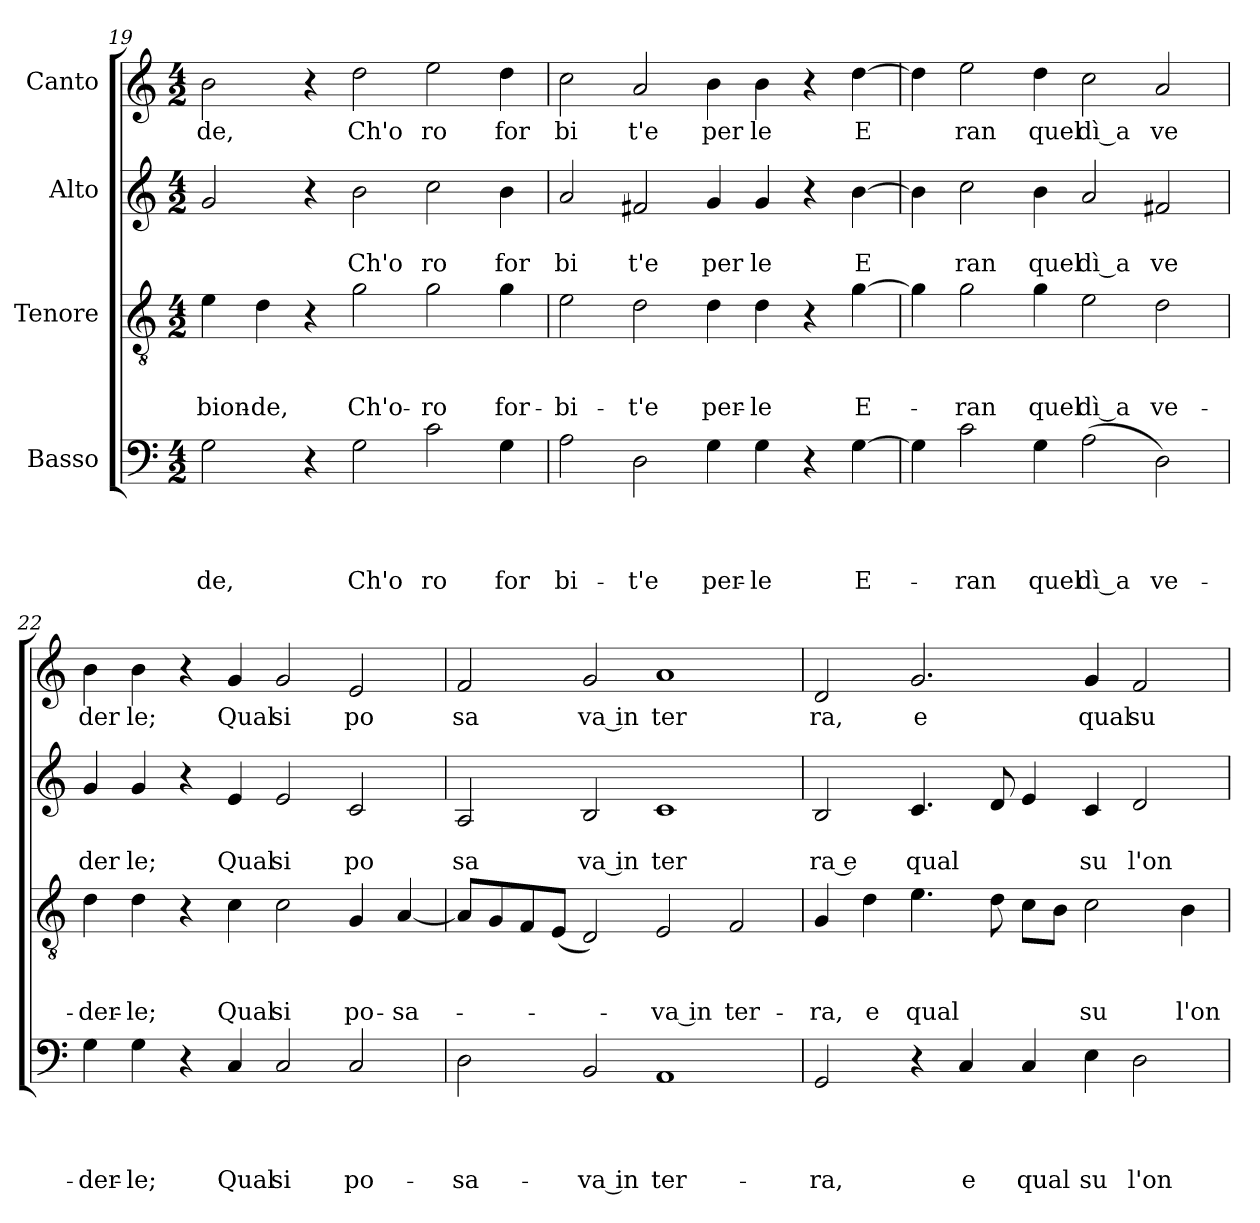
**kern	**text	**text	**text	**text	**kern	**text	**text	**text	**kern	**text	**text	**kern	**text
*part4	*part4	*part4	*part4	*part4	*part3	*part3	*part3	*part3	*part2	*part2	*part2	*part1	*part1
*staff4	*staff4	*staff4	*staff4	*staff4	*staff3	*staff3	*staff3	*staff3	*staff2	*staff2	*staff2	*staff1	*staff1
*I"Basso	*	*	*	*	*I"Tenore	*	*	*	*I"Alto	*	*	*I"Canto	*
*clefF4	*	*	*	*	*clefGv2	*	*	*	*clefG2	*	*	*clefG2	*
*k[]	*	*	*	*	*k[]	*	*	*	*k[]	*	*	*k[]	*
*C:	*	*	*	*	*C:	*	*	*	*C:	*	*	*C:	*
*M4/2	*	*	*	*	*M4/2	*	*	*	*M4/2	*	*	*M4/2	*
=19	=19	=19	=19	=19	=19	=19	=19	=19	=19	=19	=19	=19	=19
!	!	!	!	!LO:LY:b	!	!	!	!LO:LY:b	!	!	!	!	!LO:LY:b
2G\	.	.	.	de,	4e\	.	.	bion-	2g/	.	.	2b\	de,
!	!	!	!	!	!	!	!	!LO:LY:b	!	!	!	!	!
.	.	.	.	.	4d\	.	.	-de,	.	.	.	.	.
4r	.	.	.	.	4r	.	.	.	4r	.	.	4r	.
!	!	!	!	!LO:LY:b	!	!	!	!LO:LY:b	!	!	!LO:LY:b	!	!LO:LY:b
2G\	.	.	.	Ch'o	2g\	.	.	Ch'o-	2b\	.	Ch'o	2dd\	Ch'o
!	!	!	!	!LO:LY:b	!	!	!	!LO:LY:b	!	!	!LO:LY:b	!	!LO:LY:b
2c\	.	.	.	ro	2g\	.	.	-ro	2cc\	.	ro	2ee\	ro
!	!	!	!	!LO:LY:b	!	!	!	!LO:LY:b	!	!	!LO:LY:b	!	!LO:LY:b
4G\	.	.	.	for	4g\	.	.	for-	4b\	.	for	4dd\	for
!!LO:LB:g=z
=20	=20	=20	=20	=20	=20	=20	=20	=20	=20	=20	=20	=20	=20
!	!	!	!	!LO:LY:b	!	!	!	!LO:LY:b	!	!	!LO:LY:b	!	!LO:LY:b
2A\	.	.	.	bi-	2e\	.	.	-bi-	2a/	.	bi	2cc\	bi
!	!	!	!	!LO:LY:b	!	!	!	!LO:LY:b	!	!	!LO:LY:b	!	!LO:LY:b
2D\	.	.	.	-t'e	2d\	.	.	-t'e	2f#X/	.	t'e	2a/	t'e
!	!	!	!	!LO:LY:b	!	!	!	!LO:LY:b	!	!	!LO:LY:b	!	!LO:LY:b
4G\	.	.	.	per-	4d\	.	.	per-	4g/	.	per	4b\	per
!	!	!	!	!LO:LY:b	!	!	!	!LO:LY:b	!	!	!LO:LY:b	!	!LO:LY:b
4G\	.	.	.	-le	4d\	.	.	-le	4g/	.	le	4b\	le
4r	.	.	.	.	4r	.	.	.	4r	.	.	4r	.
!	!	!	!	!LO:LY:b	!	!	!	!LO:LY:b	!	!	!LO:LY:b	!	!LO:LY:b
[>4G\	.	.	.	E-	[>4g\	.	.	E-	[>4b\	.	E	[>4dd\	E
=21	=21	=21	=21	=21	=21	=21	=21	=21	=21	=21	=21	=21	=21
4G\]	.	.	.	.	4g\]	.	.	.	4b\]	.	.	4dd\]	.
!	!	!	!	!LO:LY:b	!	!	!	!LO:LY:b	!	!	!LO:LY:b	!	!LO:LY:b
2c\	.	.	.	-ran	2g\	.	.	-ran	2cc\	.	ran	2ee\	ran
!	!	!	!	!LO:LY:b	!	!	!	!LO:LY:b	!	!	!LO:LY:b	!	!LO:LY:b
4G\	.	.	.	quel	4g\	.	.	quel	4b\	.	quel	4dd\	quel
!	!	!	!	!LO:LY:b:rj	!	!	!	!LO:LY:b:rj	!	!	!LO:LY:b:rj	!	!LO:LY:b:rj
(<2A\	.	.	.	dì a	2e\	.	.	dì a	2a/	.	dì a	2cc\	dì a
!	!	!	!	!LO:LY:b	!	!	!	!LO:LY:b	!	!	!LO:LY:b	!	!LO:LY:b
2D\)	.	.	.	ve-	2d\	.	.	ve-	2f#X/	.	ve	2a/	ve
=22	=22	=22	=22	=22	=22	=22	=22	=22	=22	=22	=22	=22	=22
!	!	!	!	!LO:LY:b	!	!	!	!LO:LY:b	!	!	!LO:LY:b	!	!LO:LY:b
4G\	.	.	.	-der-	4d\	.	.	-der-	4g/	.	der	4b\	der
!	!	!	!	!LO:LY:b	!	!	!	!LO:LY:b	!	!	!LO:LY:b	!	!LO:LY:b
4G\	.	.	.	-le;	4d\	.	.	-le;	4g/	.	le;	4b\	le;
4r	.	.	.	.	4r	.	.	.	4r	.	.	4r	.
!	!	!	!	!LO:LY:b	!	!	!	!LO:LY:b	!	!	!LO:LY:b	!	!LO:LY:b
4C/	.	.	.	Qual	4c\	.	.	Qual	4e/	.	Qual	4g/	Qual
!	!	!	!	!LO:LY:b	!	!	!	!LO:LY:b	!	!	!LO:LY:b	!	!LO:LY:b
2C/	.	.	.	si	2c\	.	.	si	2e/	.	si	2g/	si
!	!	!	!	!LO:LY:b	!	!	!	!LO:LY:b	!	!	!LO:LY:b	!	!LO:LY:b
2C/	.	.	.	po-	4G/	.	.	po-	2c/	.	po	2e/	po
!	!	!	!	!	!	!	!	!LO:LY:b	!	!	!	!	!
.	.	.	.	.	[<4A/	.	.	-sa-	.	.	.	.	.
=23	=23	=23	=23	=23	=23	=23	=23	=23	=23	=23	=23	=23	=23
!	!	!	!	!LO:LY:b	!	!	!	!	!	!	!LO:LY:b	!	!LO:LY:b
2D\	.	.	.	-sa-	8A/L]	.	.	.	2A/	.	sa	2f/	sa
.	.	.	.	.	8G/	.	.	.	.	.	.	.	.
.	.	.	.	.	8F/	.	.	.	.	.	.	.	.
.	.	.	.	.	(8E/J	.	.	.	.	.	.	.	.
!	!	!	!	!LO:LY:b:rj	!	!	!	!	!	!	!LO:LY:b:rj	!	!LO:LY:b:rj
2BB/	.	.	.	-va in	2D/)	.	.	.	2B/	.	va in	2g/	va in
!	!	!	!	!LO:LY:b	!	!	!	!LO:LY:b:rj	!	!	!LO:LY:b	!	!LO:LY:b
1AA	.	.	.	ter-	2E/	.	.	-va in	1c	.	ter	1a	ter
!	!	!	!	!	!	!	!	!LO:LY:b	!	!	!	!	!
.	.	.	.	.	2F/	.	.	ter-	.	.	.	.	.
=24	=24	=24	=24	=24	=24	=24	=24	=24	=24	=24	=24	=24	=24
!	!	!	!	!LO:LY:b	!	!	!	!LO:LY:b	!	!	!LO:LY:b:rj	!	!LO:LY:b
2GG/	.	.	.	-ra,	4G/	.	.	-ra,	2B/	.	ra e	2d/	ra,
!	!	!	!	!	!	!	!	!LO:LY:b	!	!	!	!	!
.	.	.	.	.	4d\	.	.	e	.	.	.	.	.
!	!	!	!	!	!	!	!	!LO:LY:b	!	!	!LO:LY:b	!	!LO:LY:b
4r	.	.	.	.	4.e\	.	.	qual	4.c/	.	qual	2.g/	e
!	!	!	!	!LO:LY:b	!	!	!	!	!	!	!	!	!
4C/	.	.	.	e	.	.	.	.	.	.	.	.	.
.	.	.	.	.	8d\	.	.	.	8d/	.	.	.	.
!	!	!	!	!LO:LY:b	!	!	!	!	!	!	!	!	!
4C/	.	.	.	qual	8c\L	.	.	.	4e/	.	.	.	.
.	.	.	.	.	8B\J	.	.	.	.	.	.	.	.
!	!	!	!	!LO:LY:b	!	!	!	!LO:LY:b	!	!	!LO:LY:b	!	!LO:LY:b
4E\	.	.	.	su	2c\	.	.	su	4c/	.	su	4g/	qual
!	!	!	!	!LO:LY:b	!	!	!	!	!	!	!LO:LY:b	!	!LO:LY:b
2D\	.	.	.	l'on-	.	.	.	.	2d/	.	l'on	2f/	su
!	!	!	!	!	!	!	!	!LO:LY:b	!	!	!	!	!
.	.	.	.	.	4B\	.	.	l'on-	.	.	.	.	.
=	=	=	=	=	=	=	=	=	=	=	=	=	=
*-	*-	*-	*-	*-	*-	*-	*-	*-	*-	*-	*-	*-	*-
